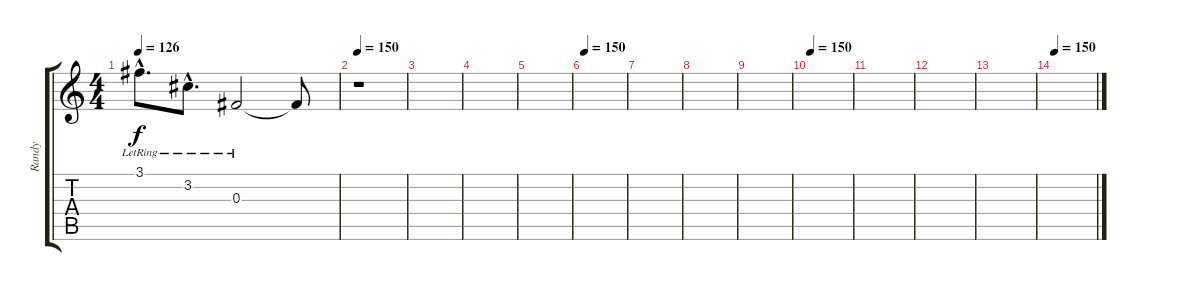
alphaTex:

\track ("Randy" "Randy") {instrument distortionguitar}
\staff {score tabs}
\tuning (Eb4 Bb3 Gb3 Db3 Ab2 Eb2) {hide}
\ts (4 4)
\tempo 126
\clef g2
\ks c
3.1{hac lr}.8{d dy f} 3.2{hac lr}.8{d} 0.3{lr}.2 0.3{t}.8 |
\tempo 150
r.1 |
|
|
|
\tempo 150
|
|
|
|
\tempo 150
|
|
|
|
\tempo 150
